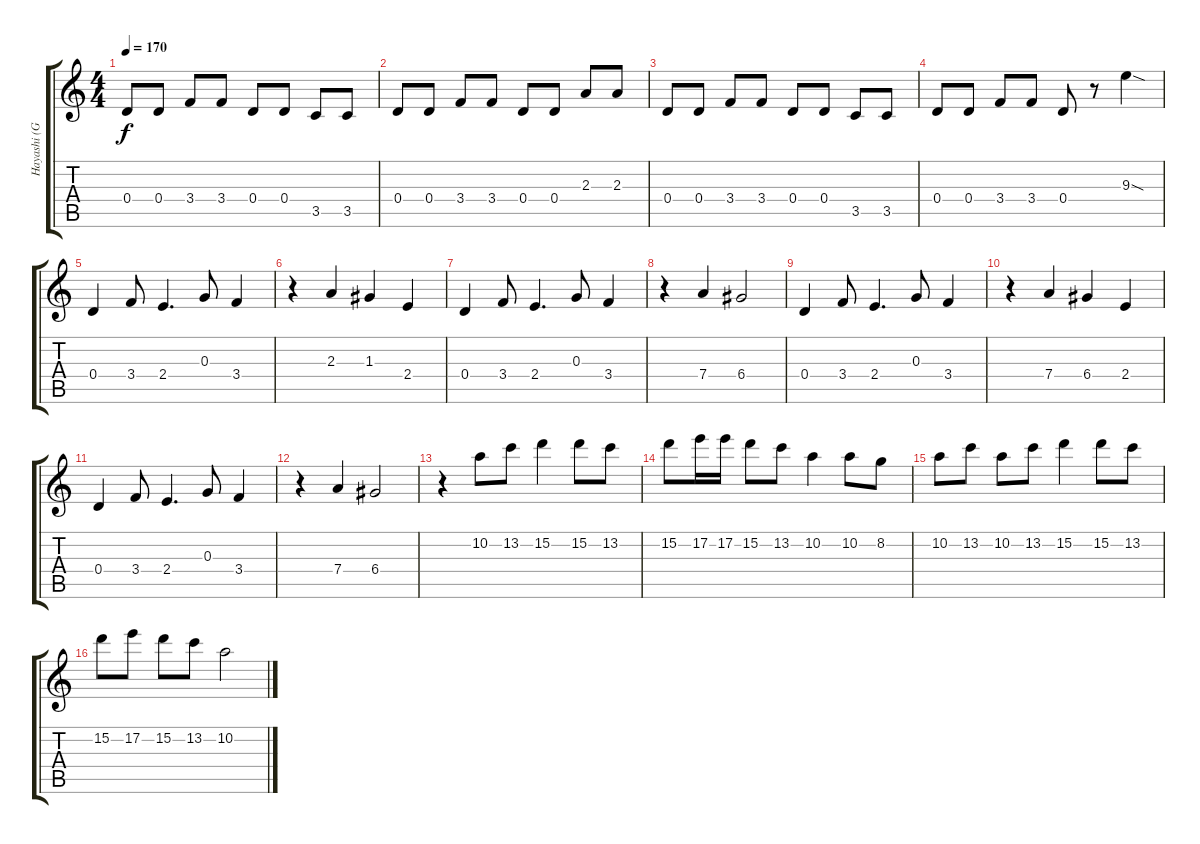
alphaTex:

\track ("Hayashi (Guitar)" "Hayashi (G") {instrument distortionguitar}
\staff {score tabs}
\tuning (E4 B3 G3 D3 A2 E2) {hide}
\ts (4 4)
\tempo 170
\clef g2
\ks c
0.4.8{dy f} 0.4.8 3.4.8 3.4.8 0.4.8 0.4.8 3.5.8 3.5.8 |
0.4.8 0.4.8 3.4.8 3.4.8 0.4.8 0.4.8 2.3.8 2.3.8 |
0.4.8 0.4.8 3.4.8 3.4.8 0.4.8 0.4.8 3.5.8 3.5.8 |
0.4.8 0.4.8 3.4.8 3.4.8 0.4.8 r.8 9.3{sod}.4 |
0.4.4 3.4.8 2.4.4{d} 0.3.8 3.4.4 |
r.4 2.3.4 1.3.4 2.4.4 |
0.4.4 3.4.8 2.4.4{d} 0.3.8 3.4.4 |
r.4 7.4.4 6.4.2 |
0.4.4 3.4.8 2.4.4{d} 0.3.8 3.4.4 |
r.4 7.4.4 6.4.4 2.4.4 |
0.4.4 3.4.8 2.4.4{d} 0.3.8 3.4.4 |
r.4 7.4.4 6.4.2 |
r.4 10.2.8 13.2.8 15.2.4 15.2.8 13.2.8 |
15.2.8 17.2.16 17.2.16 15.2.8 13.2.8 10.2.4 10.2.8 8.2.8 |
10.2.8 13.2.8 10.2.8 13.2.8 15.2.4 15.2.8 13.2.8 |
15.2.8 17.2.8 15.2.8 13.2.8 10.2{ss}.2
